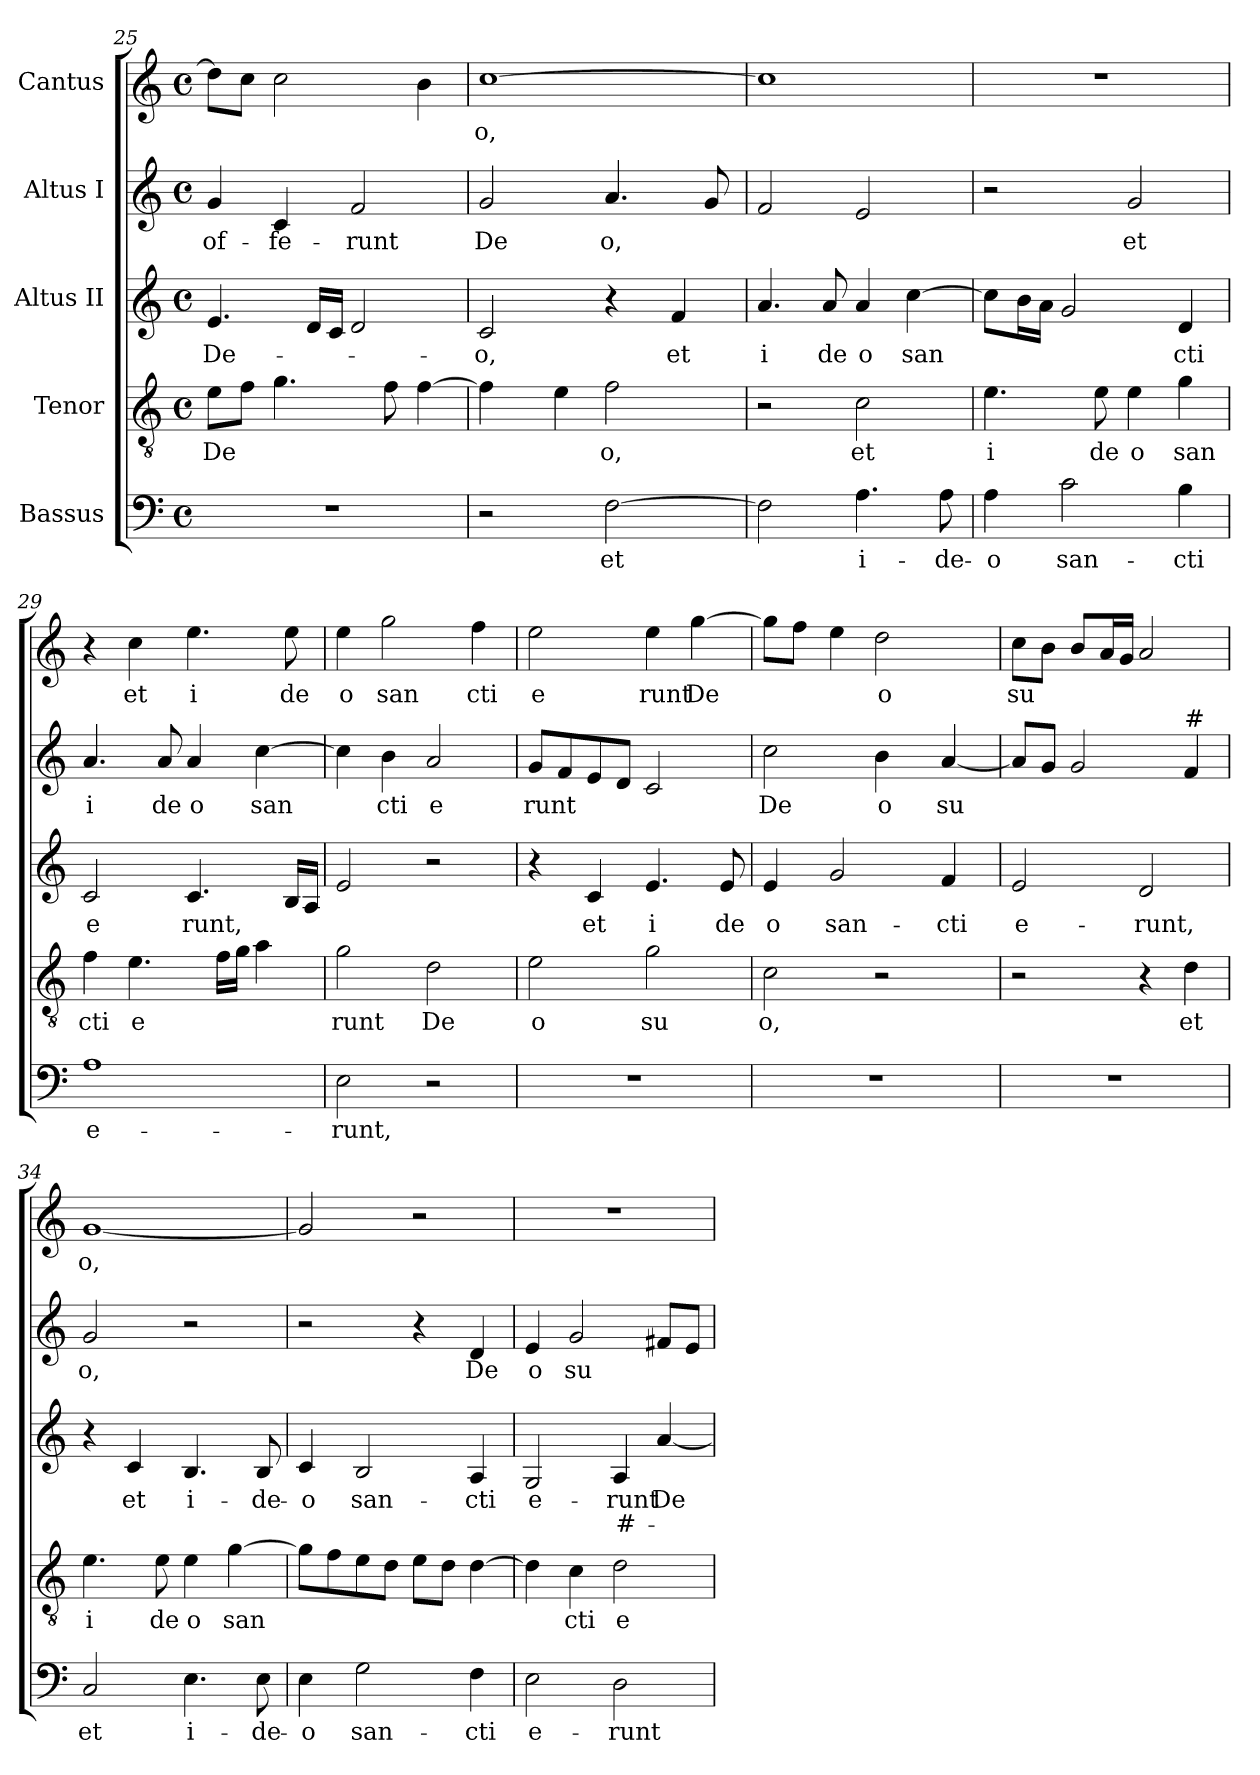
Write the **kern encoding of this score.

**kern	**text	**kern	**text	**kern	**text	**text	**kern	**text	**kern	**text
*part5	*part5	*part4	*part4	*part3	*part3	*part3	*part2	*part2	*part1	*part1
*staff5	*staff5	*staff4	*staff4	*staff3	*staff3	*staff3	*staff2	*staff2	*staff1	*staff1
*I"Bassus	*	*I"Tenor	*	*I"Altus II	*	*	*I"Altus I	*	*I"Cantus	*
*clefF4	*	*clefGv2	*	*clefG2	*	*	*clefG2	*	*clefG2	*
*M4/4	*	*M4/4	*	*M4/4	*	*	*M4/4	*	*M4/4	*
*met(c)	*	*met(c)	*	*met(c)	*	*	*met(c)	*	*met(c)	*
=25	=25	=25	=25	=25	=25	=25	=25	=25	=25	=25
!	!	!	!LO:LY:b	!	!LO:LY:b	!	!	!LO:LY:b:cj	!	!
1r	.	8e\L	De	4.e/	De-	.	4g/	of-	8dd\L]	.
.	.	8f\J	.	.	.	.	.	.	8cc\J	.
!	!	!	!	!	!	!	!	!LO:LY:b:cj	!	!
.	.	4.g\	.	.	.	.	4c/	-fe-	2cc\	.
.	.	.	.	16d/L	.	.	.	.	.	.
.	.	.	.	16c/J	.	.	.	.	.	.
!	!	!	!	!	!	!	!	!LO:LY:b:cj	!	!
.	.	.	.	2d/	.	.	2f/	-runt	.	.
.	.	8f\	.	.	.	.	.	.	.	.
.	.	[>4f\	.	.	.	.	.	.	4b\	.
!!LO:LB:g=z
=26	=26	=26	=26	=26	=26	=26	=26	=26	=26	=26
!	!	!	!	!	!LO:LY:b:cj	!	!	!LO:LY:b:cj	!	!LO:LY:b:cj
*	*	*^	*	*	*	*	*	*	*	*
2r	.	4f\]	8ryy	.	2c/	-o,	.	2g/	De	[>1cc	-o,
.	.	.	32ryy	.	.	.	.	.	.	.	.
.	.	.	2ryy	.	.	.	.	.	.	.	.
.	.	4e\	.	.	.	.	.	.	.	.	.
!	!LO:LY:b:cj	!	!	!LO:LY:b:cj	!	!	!	!	!LO:LY:b:cj	!	!
[>2F\	et	2f\	.	o,	4r	.	.	4.a/	o,	.	.
.	.	.	4ryy	.	.	.	.	.	.	.	.
!	!	!	!	!	!	!LO:LY:b:cj	!	!	!	!	!
.	.	.	.	.	4f/	et	.	.	.	.	.
.	.	.	.	.	.	.	.	8g/	.	.	.
.	.	.	16.ryy	.	.	.	.	.	.	.	.
=27	=27	=27	=27	=27	=27	=27	=27	=27	=27	=27	=27
!	!	!	!	!	!	!LO:LY:b:cj	!	!	!	!	!
*	*	*v	*v	*	*	*	*	*	*	*	*
2F\]	.	2r	.	4.a/	i	.	2f/	.	1cc]	.
!	!	!	!	!	!LO:LY:b:cj	!	!	!	!	!
.	.	.	.	8a/	de	.	.	.	.	.
!	!LO:LY:b:cj	!	!LO:LY:b:cj	!	!LO:LY:b:cj	!	!	!	!	!
4.A\	i-	2c\	et	4a/	o	.	2e/	.	.	.
!	!	!	!	!	!LO:LY:b	!	!	!	!	!
.	.	.	.	[>4cc\	san	.	.	.	.	.
!	!LO:LY:b:cj	!	!	!	!	!	!	!	!	!
8A\	-de-	.	.	.	.	.	.	.	.	.
=28	=28	=28	=28	=28	=28	=28	=28	=28	=28	=28
!	!LO:LY:b:cj	!	!LO:LY:b:cj	!	!	!	!	!	!	!
4A\	-o	4.e\	i	8cc\L]	.	.	2r	.	1r	.
.	.	.	.	16b\	.	.	.	.	.	.
.	.	.	.	16a\J	.	.	.	.	.	.
!	!LO:LY:b:cj	!	!	!	!	!	!	!	!	!
2c\	san-	.	.	2g/	.	.	.	.	.	.
!	!	!	!LO:LY:b:cj	!	!	!	!	!	!	!
.	.	8e\	de	.	.	.	.	.	.	.
!	!	!	!LO:LY:b:cj	!	!	!	!	!LO:LY:b:cj	!	!
.	.	4e\	o	.	.	.	2g/	et	.	.
!	!LO:LY:b:cj	!	!LO:LY:b:cj	!	!LO:LY:b:cj	!	!	!	!	!
4B\	-cti	4g\	san	4d/	cti	.	.	.	.	.
=29	=29	=29	=29	=29	=29	=29	=29	=29	=29	=29
!	!LO:LY:b:cj	!	!LO:LY:b:cj	!	!LO:LY:b:cj	!	!	!LO:LY:b:cj	!	!
1A	e-	4f\	cti	2c/	e	.	4.a/	i	4r	.
!	!	!	!LO:LY:b:cj	!	!	!	!	!	!	!LO:LY:b:cj
.	.	4.e\	e	.	.	.	.	.	4cc\	et
!	!	!	!	!	!	!	!	!LO:LY:b:cj	!	!
.	.	.	.	.	.	.	8a/	de	.	.
!	!	!	!	!	!LO:LY:b	!	!	!LO:LY:b:cj	!	!LO:LY:b:cj
.	.	.	.	4.c/	runt,	.	4a/	o	4.ee\	i
.	.	16f\L	.	.	.	.	.	.	.	.
.	.	16g\J	.	.	.	.	.	.	.	.
!	!	!	!	!	!	!	!	!LO:LY:b	!	!
.	.	4a\	.	.	.	.	[>4cc\	san	.	.
!	!	!	!	!	!	!	!	!	!	!LO:LY:b:cj
.	.	.	.	16B/L	.	.	.	.	8ee\	de
.	.	.	.	16A/J	.	.	.	.	.	.
=30	=30	=30	=30	=30	=30	=30	=30	=30	=30	=30
!	!LO:LY:b:cj	!	!LO:LY:b:cj	!	!	!	!	!	!	!LO:LY:b:cj
2E\	-runt,	2g\	runt	2e/	.	.	4cc\]	.	4ee\	o
!	!	!	!	!	!	!	!	!LO:LY:b:cj	!	!LO:LY:b:cj
.	.	.	.	.	.	.	4b\	cti	2gg\	san
!	!	!	!LO:LY:b:cj	!	!	!	!	!LO:LY:b:cj	!	!
2r	.	2d\	De	2r	.	.	2a/	e	.	.
!	!	!	!	!	!	!	!	!	!	!LO:LY:b:cj
.	.	.	.	.	.	.	.	.	4ff\	cti
=31	=31	=31	=31	=31	=31	=31	=31	=31	=31	=31
!	!	!	!LO:LY:b:cj	!	!	!	!	!LO:LY:b	!	!LO:LY:b:cj
1r	.	2e\	o	4r	.	.	8g/L	runt	2ee\	e
.	.	.	.	.	.	.	8f/	.	.	.
!	!	!	!	!	!LO:LY:b:cj	!	!	!	!	!
.	.	.	.	4c/	et	.	8e/	.	.	.
.	.	.	.	.	.	.	8d/J	.	.	.
!	!	!	!LO:LY:b:cj	!	!LO:LY:b:cj	!	!	!	!	!LO:LY:b:cj
.	.	2g\	su	4.e/	i	.	2c/	.	4ee\	runt
!	!	!	!	!	!	!	!	!	!	!LO:LY:b
.	.	.	.	.	.	.	.	.	[>4gg\	De
!	!	!	!	!	!LO:LY:b:cj	!	!	!	!	!
.	.	.	.	8e/	de	.	.	.	.	.
!!LO:LB:g=z
=32	=32	=32	=32	=32	=32	=32	=32	=32	=32	=32
!	!	!	!LO:LY:b:cj	!	!LO:LY:b:cj	!	!	!LO:LY:b:cj	!	!
*	*	*^	*	*	*	*	*	*	*^	*
1r	.	2c\	2ryy	o,	4e/	o	.	2cc\	De	8gg\L]	8ryy	.
.	.	.	.	.	.	.	.	.	.	8ff\J	32ryy	.
.	.	.	.	.	.	.	.	.	.	.	2ryy	.
!	!	!	!	!	!	!LO:LY:b:cj	!	!	!	!	!	!
.	.	.	.	.	2g/	san-	.	.	.	4ee\	.	.
!	!	!	!	!	!	!	!	!	!LO:LY:b:cj	!	!	!LO:LY:b:cj
.	.	2r	32ryy	.	.	.	.	4b\	o	2dd\	.	o
.	.	.	4...ryy	.	.	.	.	.	.	.	.	.
.	.	.	.	.	.	.	.	.	.	.	4ryy	.
!	!	!	!	!	!	!LO:LY:b:cj	!	!	!LO:LY:b:cj	!	!	!
.	.	.	.	.	4f/	-cti	.	[<4a/	su	.	.	.
.	.	.	.	.	.	.	.	.	.	.	16.ryy	.
=33	=33	=33	=33	=33	=33	=33	=33	=33	=33	=33	=33	=33
!	!	!	!	!	!	!LO:LY:b:cj	!	!	!	!	!	!LO:LY:b:cj
*	*	*v	*v	*	*	*	*	*	*	*v	*v	*
1r	.	2r	.	2e/	e-	.	8a/L]	.	8cc\L	su
.	.	.	.	.	.	.	8g/J	.	8b\J	.
.	.	.	.	.	.	.	2g/	.	8b/L	.
.	.	.	.	.	.	.	.	.	16a/	.
.	.	.	.	.	.	.	.	.	16g/J	.
!	!	!	!	!	!LO:LY:b:cj	!	!	!	!	!
.	.	4r	.	2d/	-runt,	.	.	.	2a/	.
!	!	!	!	!	!	!	!LO:TX:a:t=#	!	!	!
!	!	!	!LO:LY:b:cj	!	!	!	!	!	!	!
.	.	4d\	et	.	.	.	4f/	.	.	.
=34	=34	=34	=34	=34	=34	=34	=34	=34	=34	=34
!	!LO:LY:b:cj	!	!LO:LY:b:cj	!	!	!	!	!LO:LY:b:cj	!	!LO:LY:b:cj
2C/	et	4.e\	i	4r	.	.	2g/	o,	[<1g	o,
!	!	!	!	!	!LO:LY:b:cj	!	!	!	!	!
.	.	.	.	4c/	et	.	.	.	.	.
!	!	!	!LO:LY:b:cj	!	!	!	!	!	!	!
.	.	8e\	de	.	.	.	.	.	.	.
!	!LO:LY:b:cj	!	!LO:LY:b:cj	!	!LO:LY:b:cj	!	!	!	!	!
4.E\	i-	4e\	o	4.B/	i-	.	2r	.	.	.
!	!	!	!LO:LY:b	!	!	!	!	!	!	!
.	.	[>4g\	san	.	.	.	.	.	.	.
!	!LO:LY:b:cj	!	!	!	!LO:LY:b:cj	!	!	!	!	!
8E\	-de-	.	.	8B/	-de-	.	.	.	.	.
=35	=35	=35	=35	=35	=35	=35	=35	=35	=35	=35
!	!LO:LY:b:cj	!	!	!	!LO:LY:b:cj	!	!	!	!	!
4E\	-o	8g\L]	.	4c/	-o	.	2r	.	2g/]	.
.	.	8f\	.	.	.	.	.	.	.	.
!	!LO:LY:b:cj	!	!	!	!LO:LY:b:cj	!	!	!	!	!
2G\	san-	8e\	.	2B/	san-	.	.	.	.	.
.	.	8d\J	.	.	.	.	.	.	.	.
.	.	8e\L	.	.	.	.	4r	.	2r	.
.	.	8d\J	.	.	.	.	.	.	.	.
!	!LO:LY:b:cj	!	!	!	!LO:LY:b:cj	!	!	!LO:LY:b:cj	!	!
4F\	-cti	[>4d\	.	4A/	-cti	.	4d/	De	.	.
=36	=36	=36	=36	=36	=36	=36	=36	=36	=36	=36
!	!LO:LY:b:cj	!	!	!	!LO:LY:b:cj	!	!	!LO:LY:b:cj	!	!
2E\	e-	4d\]	.	2G/	e-	.	4e/	o	1r	.
!	!	!	!LO:LY:b:cj	!	!	!	!	!LO:LY:b:cj	!	!
.	.	4c\	cti	.	.	.	2g/	su	.	.
!	!LO:LY:b:cj	!	!LO:LY:b:cj	!	!LO:LY:b:cj	!LO:LY:b:rj	!	!	!	!
2D\	-runt	2d\	e	4A/	-runt	#-	.	.	.	.
!	!	!	!	!	!LO:LY:b	!	!	!	!	!
.	.	.	.	[<4a/	-De-	.	8f#X/L	.	.	.
.	.	.	.	.	.	.	8e/J	.	.	.
=	=	=	=	=	=	=	=	=	=	=
*-	*-	*-	*-	*-	*-	*-	*-	*-	*-	*-
